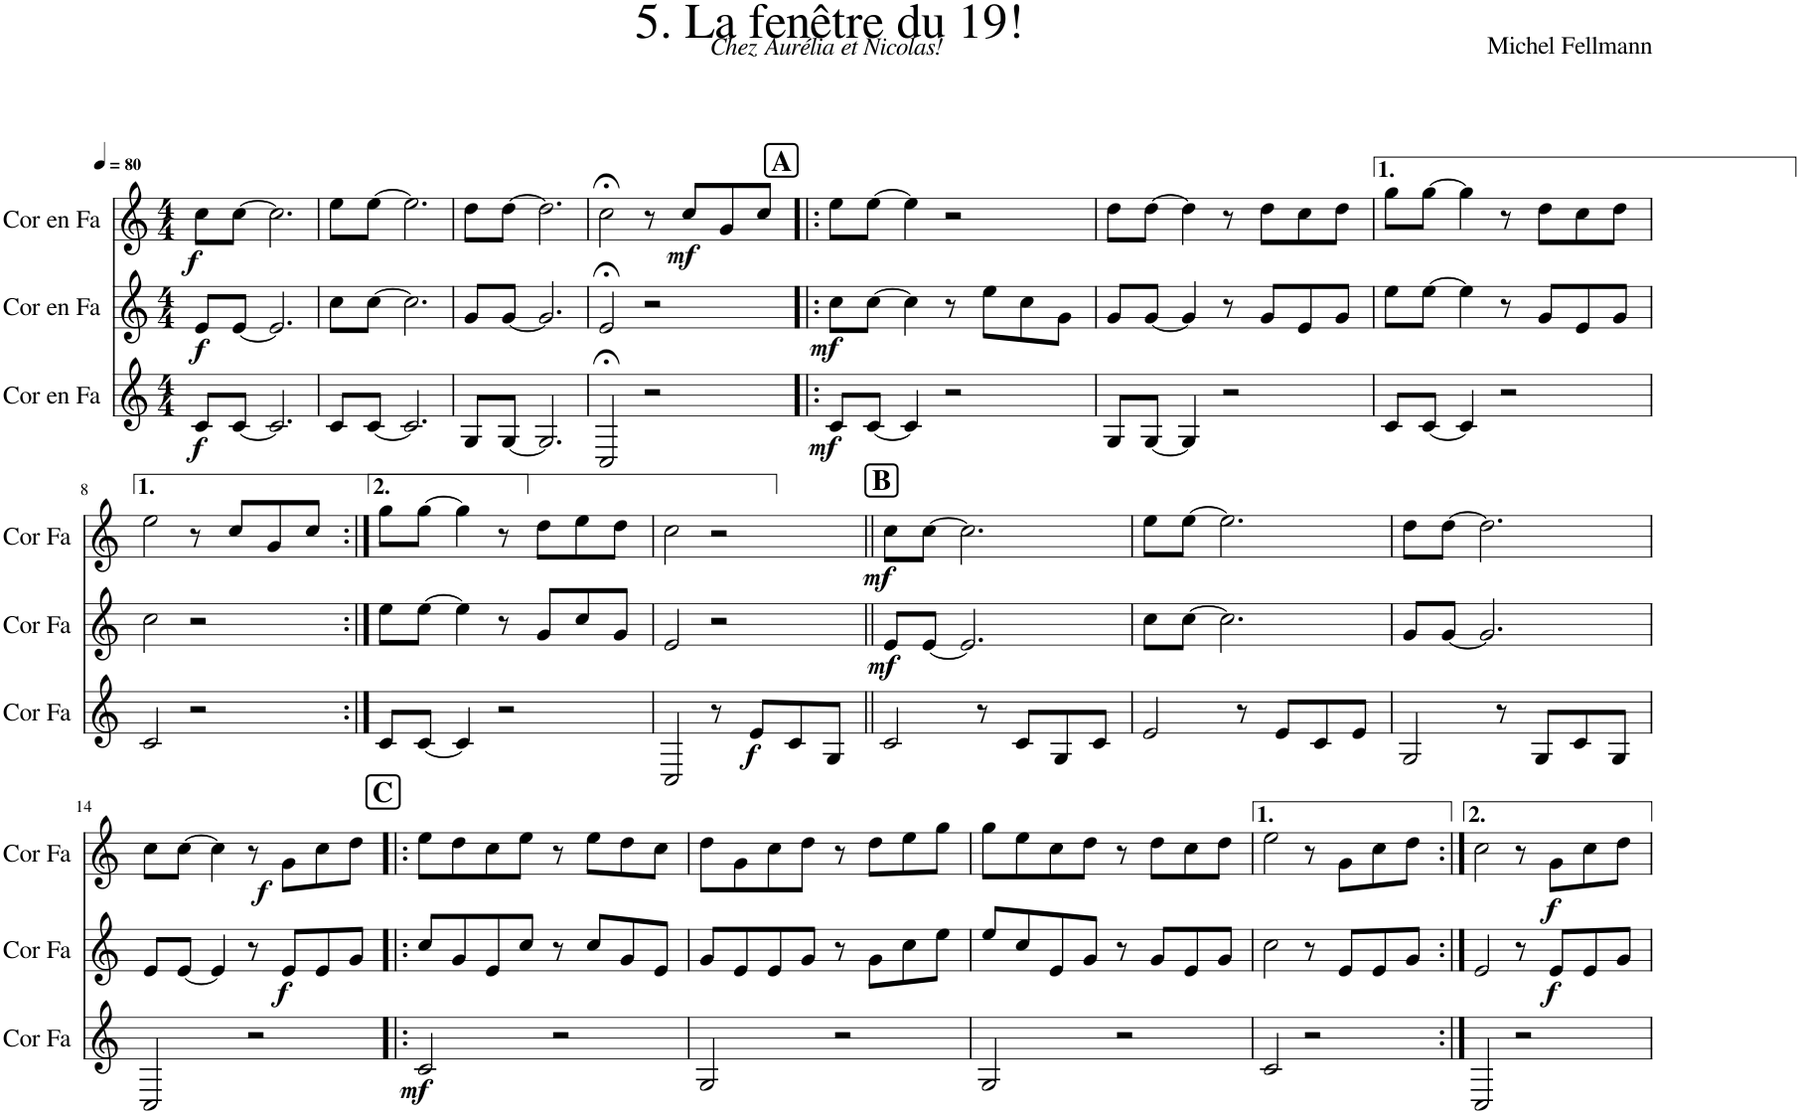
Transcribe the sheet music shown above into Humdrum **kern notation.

**kern	**dynam	**kern	**dynam	**kern	**dynam
*part3	*part3	*part2	*part2	*part1	*part1
*staff3	*staff3	*staff2	*staff2	*staff1	*staff1
*I"Cor en Fa	*	*I"Cor en Fa	*	*I"Cor en Fa	*
*I'Cor Fa	*	*I'Cor Fa	*	*I'Cor Fa	*
*clefG2	*	*clefG2	*	*clefG2	*
*Trd4c7	*	*Trd4c7	*	*Trd4c7	*
*k[]	*	*k[]	*	*k[]	*
*M4/4	*	*M4/4	*	*M4/4	*
*MM80	*	*MM80	*	*MM80	*
=1	=1	=1	=1	=1	=1
!	!LO:DY:b	!	!LO:DY:b	!	!LO:DY:b
8c/L	f	8e/L	f	8cc\L	f
[8c/J	.	[8e/J	.	[8cc\J	.
2.c/]	.	2.e/]	.	2.cc\]	.
=2	=2	=2	=2	=2	=2
8c/L	.	8cc\L	.	8ee\L	.
[8c/J	.	[8cc\J	.	[8ee\J	.
2.c/]	.	2.cc\]	.	2.ee\]	.
=3	=3	=3	=3	=3	=3
8G/L	.	8g/L	.	8dd\L	.
[8G/J	.	[8g/J	.	[8dd\J	.
2.G/]	.	2.g/]	.	2.dd\]	.
=4	=4	=4	=4	=4	=4
2C;</	.	2e;</	.	2cc;<\	.
2r	.	2r	.	8r	.
!	!	!	!	!	!LO:DY:b
.	.	.	.	8cc/L	mf
.	.	.	.	8g/	.
.	.	.	.	8cc/J	.
!!LO:REH:place=s1:a:B:cj:fs=14:t=A
=5!|:	=5!|:	=5!|:	=5!|:	=5!|:	=5!|:
!	!LO:DY:b	!	!LO:DY:b	!	!
8c/L	mf	8cc\L	mf	8ee\L	.
[8c/J	.	[8cc\J	.	[8ee\J	.
4c/]	.	4cc\]	.	4ee\]	.
2r	.	8r	.	2r	.
.	.	8ee\L	.	.	.
.	.	8cc\	.	.	.
.	.	8g\J	.	.	.
=6	=6	=6	=6	=6	=6
8G/L	.	8g/L	.	8dd\L	.
[8G/J	.	[8g/J	.	[8dd\J	.
4G/]	.	4g/]	.	4dd\]	.
2r	.	8r	.	8r	.
.	.	8g/L	.	8dd\L	.
.	.	8e/	.	8cc\	.
.	.	8g/J	.	8dd\J	.
=7	=7	=7	=7	=7	=7
8c/L	.	8ee\L	.	8gg\L	.
[8c/J	.	[8ee\J	.	[8gg\J	.
4c/]	.	4ee\]	.	4gg\]	.
2r	.	8r	.	8r	.
.	.	8g/L	.	8dd\L	.
.	.	8e/	.	8cc\	.
.	.	8g/J	.	8dd\J	.
!!LO:LB:g=z
=8	=8	=8	=8	=8	=8
2c/	.	2cc\	.	2ee\	.
2r	.	2r	.	8r	.
.	.	.	.	8cc/L	.
.	.	.	.	8g/	.
.	.	.	.	8cc/J	.
=9:|!	=9:|!	=9:|!	=9:|!	=9:|!	=9:|!
8c/L	.	8ee\L	.	8gg\L	.
[8c/J	.	[8ee\J	.	[8gg\J	.
4c/]	.	4ee\]	.	4gg\]	.
2r	.	8r	.	8r	.
.	.	8g/L	.	8dd\L	.
.	.	8cc/	.	8ee\	.
.	.	8g/J	.	8dd\J	.
=10	=10	=10	=10	=10	=10
2C/	.	2e/	.	2cc\	.
8r	.	2r	.	2r	.
!	!LO:DY:b	!	!	!	!
8e/L	f	.	.	.	.
8c/	.	.	.	.	.
8G/J	.	.	.	.	.
!!LO:REH:place=s1:a:B:cj:fs=14:t=B
=11||	=11||	=11||	=11||	=11||	=11||
!	!	!	!LO:DY:b	!	!LO:DY:b
2c/	.	8e/L	mf	8cc\L	mf
.	.	[8e/J	.	[8cc\J	.
.	.	2.e/]	.	2.cc\]	.
8r	.	.	.	.	.
8c/L	.	.	.	.	.
8G/	.	.	.	.	.
8c/J	.	.	.	.	.
=12	=12	=12	=12	=12	=12
2e/	.	8cc\L	.	8ee\L	.
.	.	[8cc\J	.	[8ee\J	.
.	.	2.cc\]	.	2.ee\]	.
8r	.	.	.	.	.
8e/L	.	.	.	.	.
8c/	.	.	.	.	.
8e/J	.	.	.	.	.
=13	=13	=13	=13	=13	=13
2G/	.	8g/L	.	8dd\L	.
.	.	[8g/J	.	[8dd\J	.
.	.	2.g/]	.	2.dd\]	.
8r	.	.	.	.	.
8G/L	.	.	.	.	.
8c/	.	.	.	.	.
8G/J	.	.	.	.	.
!!LO:LB:g=z
=14	=14	=14	=14	=14	=14
2C/	.	8e/L	.	8cc\L	.
.	.	[8e/J	.	[8cc\J	.
.	.	4e/]	.	4cc\]	.
!	!	!	!	!	!LO:DY:b
2r	.	8r	.	8r	f
!	!	!	!LO:DY:b	!	!
.	.	8e/L	f	8g\L	.
.	.	8e/	.	8cc\	.
.	.	8g/J	.	8dd\J	.
!!LO:REH:place=s1:a:B:cj:fs=14:t=C
=15!|:	=15!|:	=15!|:	=15!|:	=15!|:	=15!|:
!	!LO:DY:b	!	!	!	!
2c/	mf	8cc/L	.	8ee\L	.
.	.	8g/	.	8dd\	.
.	.	8e/	.	8cc\	.
.	.	8cc/J	.	8ee\J	.
2r	.	8r	.	8r	.
.	.	8cc/L	.	8ee\L	.
.	.	8g/	.	8dd\	.
.	.	8e/J	.	8cc\J	.
=16	=16	=16	=16	=16	=16
2G/	.	8g/L	.	8dd\L	.
.	.	8e/	.	8g\	.
.	.	8e/	.	8cc\	.
.	.	8g/J	.	8dd\J	.
2r	.	8r	.	8r	.
.	.	8g\L	.	8dd\L	.
.	.	8cc\	.	8ee\	.
.	.	8ee\J	.	8gg\J	.
=17	=17	=17	=17	=17	=17
2G/	.	8ee/L	.	8gg\L	.
.	.	8cc/	.	8ee\	.
.	.	8e/	.	8cc\	.
.	.	8g/J	.	8dd\J	.
2r	.	8r	.	8r	.
.	.	8g/L	.	8dd\L	.
.	.	8e/	.	8cc\	.
.	.	8g/J	.	8dd\J	.
=18	=18	=18	=18	=18	=18
2c/	.	2cc\	.	2ee\	.
2r	.	8r	.	8r	.
.	.	8e/L	.	8g\L	.
.	.	8e/	.	8cc\	.
.	.	8g/J	.	8dd\J	.
=19:|!	=19:|!	=19:|!	=19:|!	=19:|!	=19:|!
2C/	.	2e/	.	2cc\	.
2r	.	8r	.	8r	.
!	!	!	!LO:DY:b	!	!LO:DY:b
.	.	8e/L	f	8g\L	f
.	.	8e/	.	8cc\	.
.	.	8g/J	.	8dd\J	.
=	=	=	=	=	=
*-	*-	*-	*-	*-	*-
